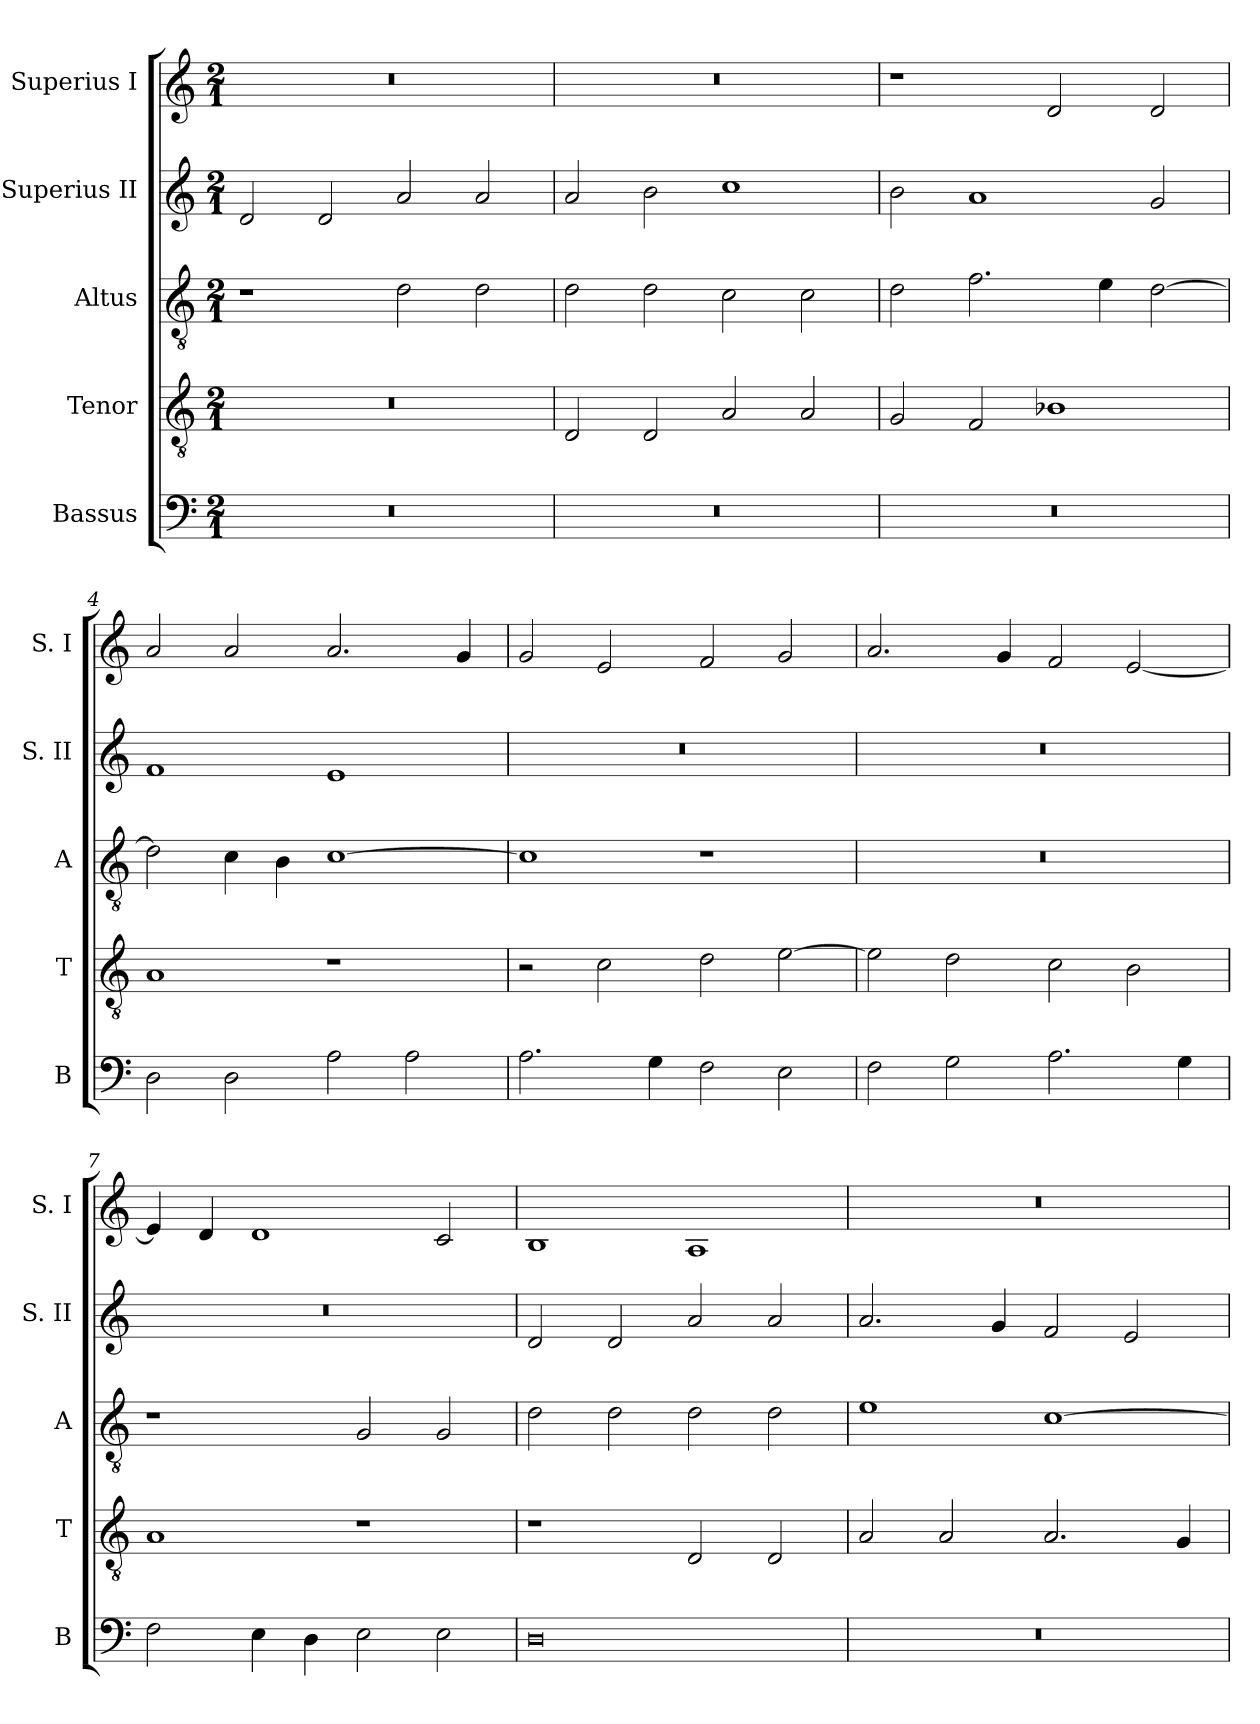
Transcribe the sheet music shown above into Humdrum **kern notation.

**kern	**kern	**kern	**kern	**kern
*part5	*part4	*part3	*part2	*part1
*staff5	*staff4	*staff3	*staff2	*staff1
*I"Bassus	*I"Tenor	*I"Altus	*I"Superius II	*I"Superius I
*I'B	*I'T	*I'A	*I'S. II	*I'S. I
*clefF4	*clefGv2	*clefGv2	*clefG2	*clefG2
*k[]	*k[]	*k[]	*k[]	*k[]
*C:	*C:	*C:	*C:	*C:
*M2/1	*M2/1	*M2/1	*M2/1	*M2/1
=1	=1	=1	=1	=1
0r	0r	1r	2d	0r
.	.	.	2d	.
.	.	2d	2a	.
.	.	2d	2a	.
=2	=2	=2	=2	=2
0r	2D	2d	2a	0r
.	2D	2d	2b	.
.	2A	2c	1cc	.
.	2A	2c	.	.
=3	=3	=3	=3	=3
0r	2G	2d	2b	1r
.	2F	2.f	1a	.
.	1B-X	.	.	2d
.	.	4e	.	.
.	.	[2d	2g	2d
=4	=4	=4	=4	=4
2D	1A	2d]	1f	2a
2D	.	4c	.	2a
.	.	4B	.	.
2A	1r	[1c	1e	2.a
2A	.	.	.	.
.	.	.	.	4g
=5	=5	=5	=5	=5
2.A	2r	1c]	0r	2g
.	2c	.	.	2e
4G	.	.	.	.
2F	2d	1r	.	2f
2E	[2e	.	.	2g
=6	=6	=6	=6	=6
2F	2e]	0r	0r	2.a
2G	2d	.	.	.
.	.	.	.	4g
2.A	2c	.	.	2f
.	2B	.	.	[2e
4G	.	.	.	.
=7	=7	=7	=7	=7
2F	1A	1r	0r	4e]
.	.	.	.	4d
4E	.	.	.	1d
4D	.	.	.	.
2E	1r	2G	.	.
2E	.	2G	.	2c
=8	=8	=8	=8	=8
0D	1r	2d	2d	1B
.	.	2d	2d	.
.	2D	2d	2a	1A
.	2D	2d	2a	.
=9	=9	=9	=9	=9
0r	2A	1e	2.a	0r
.	2A	.	.	.
.	.	.	4g	.
.	2.A	[1c	2f	.
.	.	.	2e	.
.	4G	.	.	.
=	=	=	=	=
*-	*-	*-	*-	*-
